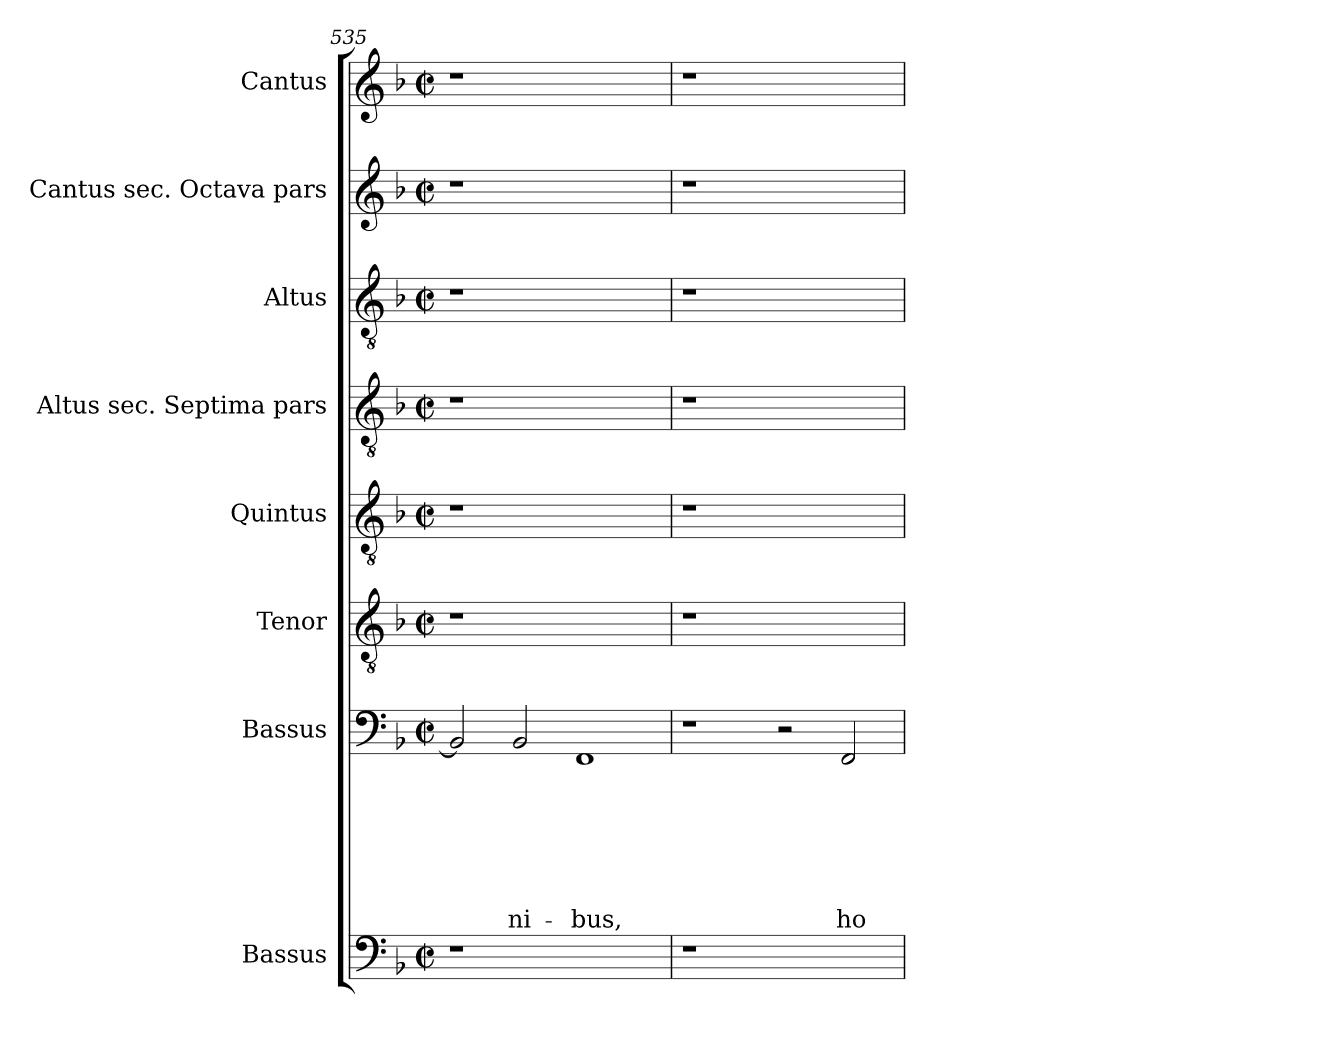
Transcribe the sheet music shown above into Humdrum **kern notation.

**kern	**kern	**text	**text	**text	**text	**text	**text	**text	**kern	**kern	**kern	**kern	**kern	**kern
*part8	*part7	*part7	*part7	*part7	*part7	*part7	*part7	*part7	*part6	*part5	*part4	*part3	*part2	*part1
*staff8	*staff7	*staff7	*staff7	*staff7	*staff7	*staff7	*staff7	*staff7	*staff6	*staff5	*staff4	*staff3	*staff2	*staff1
*I"Bassus	*I"Bassus	*	*	*	*	*	*	*	*I"Tenor	*I"Quintus	*I"Altus sec. Septima pars	*I"Altus	*I"Cantus sec. Octava pars	*I"Cantus
*	*I'Bassus	*	*	*	*	*	*	*	*I'Tenor	*I'Quintus	*	*I'Altus	*	*I'Cantus
*clefF4	*clefF4	*	*	*	*	*	*	*	*clefGv2	*clefGv2	*clefGv2	*clefGv2	*clefG2	*clefG2
*k[b-]	*k[b-]	*	*	*	*	*	*	*	*k[b-]	*k[b-]	*k[b-]	*k[b-]	*k[b-]	*k[b-]
*F:	*F:	*	*	*	*	*	*	*	*F:	*F:	*F:	*F:	*F:	*F:
*M2/2	*M2/2	*	*	*	*	*	*	*	*M2/2	*M2/2	*M2/2	*M2/2	*M2/2	*M2/2
*met(c|)	*met(c|)	*	*	*	*	*	*	*	*met(c|)	*met(c|)	*met(c|)	*met(c|)	*met(c|)	*met(c|)
=535	=535	=535	=535	=535	=535	=535	=535	=535	=535	=535	=535	=535	=535	=535
1r	2BB-/]	.	.	.	.	.	.	.	1r	1r	1r	1r	1r	1r
!	!	!	!	!	!	!	!	!LO:LY:b	!	!	!	!	!	!
.	2BB-/	.	.	.	.	.	.	-ni-	.	.	.	.	.	.
!	!	!	!	!	!	!	!	!LO:LY:b	!	!	!	!	!	!
1ryy	1FF	.	.	.	.	.	.	-bus,	1ryy	1ryy	1ryy	1ryy	1ryy	1ryy
=536	=536	=536	=536	=536	=536	=536	=536	=536	=536	=536	=536	=536	=536	=536
1r	1r	.	.	.	.	.	.	.	1r	1r	1r	1r	1r	1r
1ryy	2r	.	.	.	.	.	.	.	1ryy	1ryy	1ryy	1ryy	1ryy	1ryy
!	!	!	!	!	!	!	!	!LO:LY:b	!	!	!	!	!	!
.	2FF/	.	.	.	.	.	.	ho-	.	.	.	.	.	.
=	=	=	=	=	=	=	=	=	=	=	=	=	=	=
*-	*-	*-	*-	*-	*-	*-	*-	*-	*-	*-	*-	*-	*-	*-
